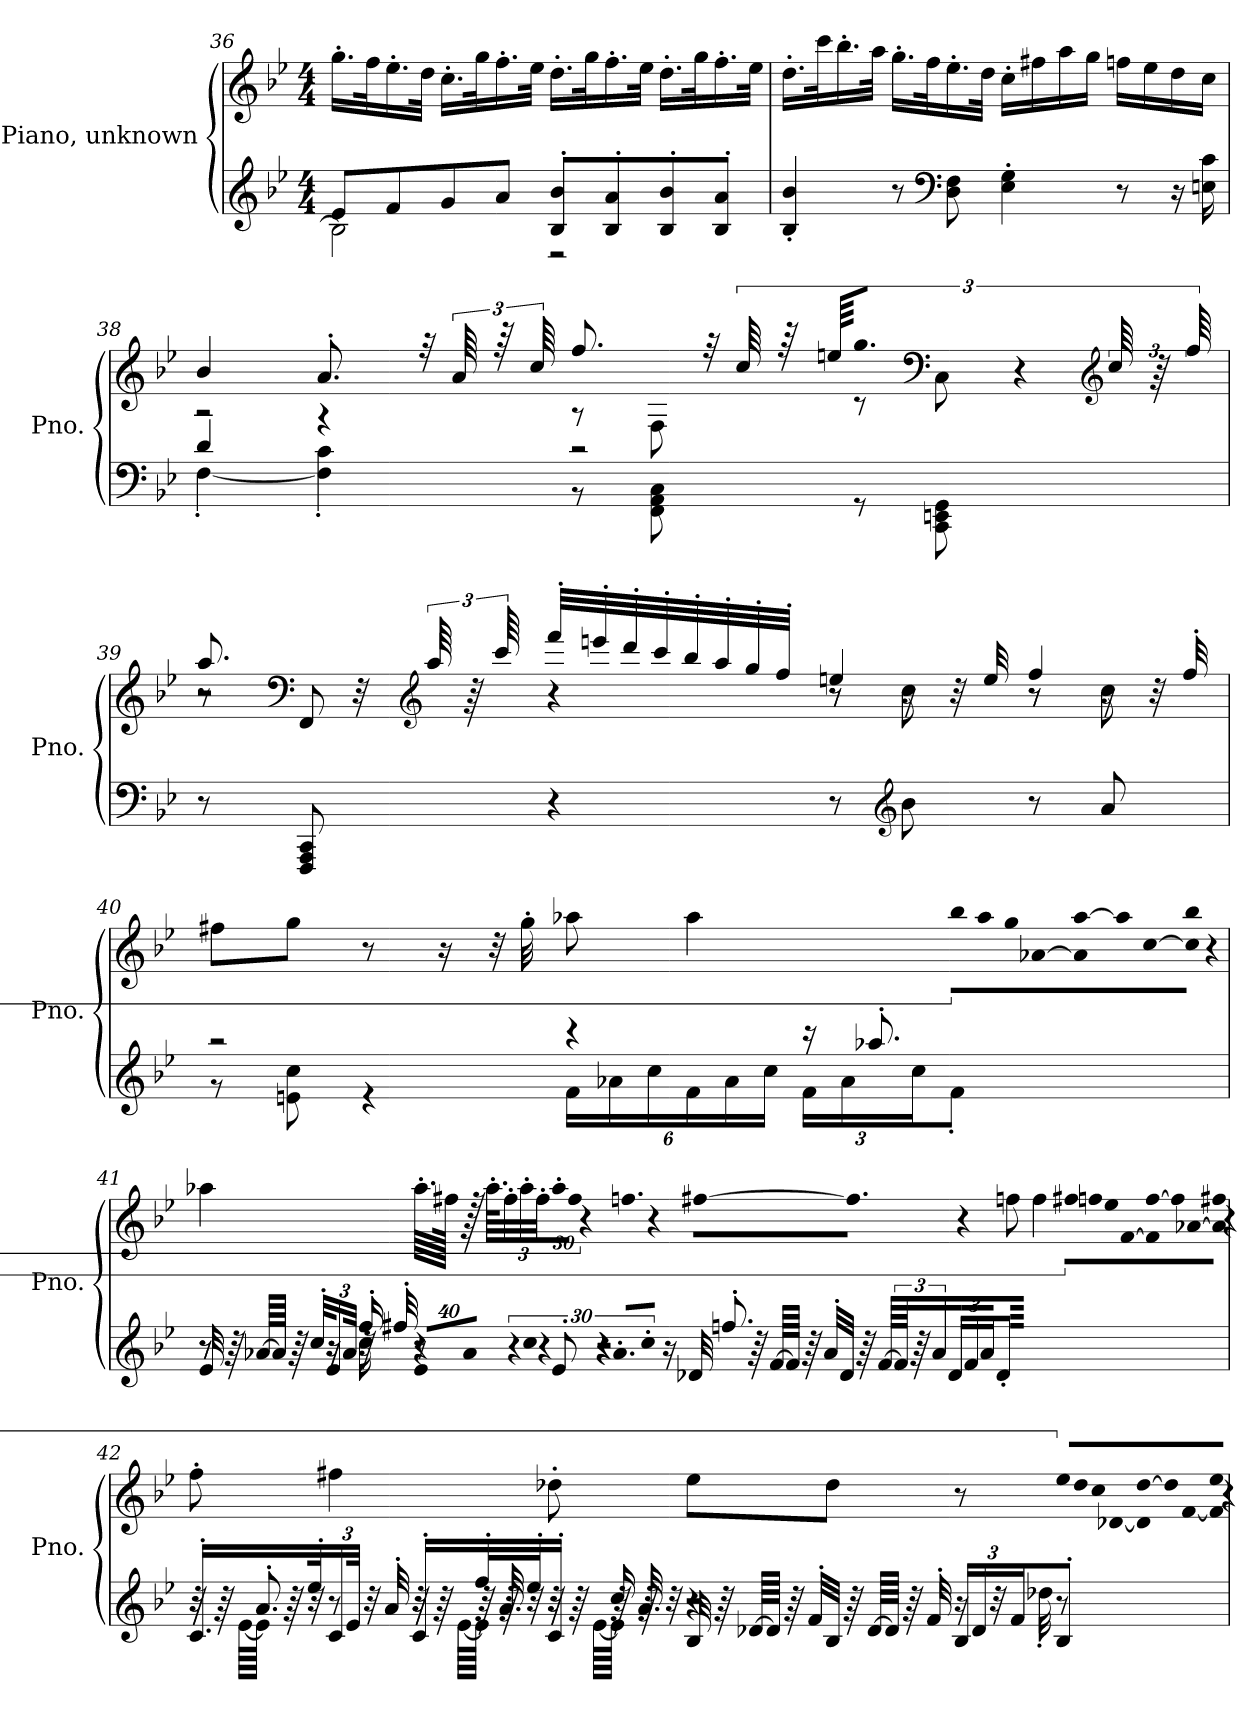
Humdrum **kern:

**kern	**kern
*part1	*part1
*staff2	*staff1
*I"Piano, unknown	*
*I'Pno.	*
*clefG2	*clefG2
*k[b-e-]	*k[b-e-]
*M4/4	*M4/4
=36	=36
*^	*
8e-/L	2B-\]	16.gg'\LL
.	.	32ff\K
8f/	.	16.ee-'\
.	.	32dd\JJk
8g/	.	16.cc'\LL
.	.	32gg\K
8a/J	.	16.ff'\
.	.	32ee-\JJk
8B-/' 8b-/'L	2r	16.dd'\LL
.	.	32gg\K
8B-/' 8a/'	.	16.ff'\
.	.	32ee-\JJk
8B-/' 8b-/'	.	16.dd'\LL
.	.	32gg\K
8B-/' 8a/'J	.	16.ff'\
.	.	32ee-\JJk
*v	*v	*
!!LO:PB:g=z
=37	=37
4B-/' 4b-/'	16.dd'\LL
.	32ccc\K
.	16.bb-'\
.	32aa\JJk
8r	16.gg'\LL
.	32ff\K
*clefF4	*
8D\ 8F\	16.ee-'\
.	32dd\JJk
4E-\' 4G\'	16cc'\LL
.	16ff#X\
.	16aa\
.	16gg\JJ
8r	16ffn\LL
.	16ee-\
16r	16dd\
16En\ 16c\	16cc\JJ
!!LO:LB:g=z
=38	=38
*^	*^
4d/	[4F'\	4b-/	2r
4r	4F\]' 4c\'	8.a'/	.
.	.	32r	.
.	.	96a/	.
.	.	96r	.
.	.	96cc/	.
2r	8r	8.ff/	8r
.	8FF\ 8AA\ 8C\	.	8F\
.	.	32r	.
.	.	96cc/	.
.	.	96r	.
.	.	96een/KKKL	.
.	8r	8.gg/J	8r
*	*	*clefF4	*
.	8CC\ 8EEn\ 8GG\	.	8C\
.	.	32r	.
*	*	*clefG2	*
.	.	96cc/	.
.	.	96r	.
.	.	96ff/	.
*v	*v	*	*
!!LO:LB:g=z
=39	=39	=39
*	*	*^
8r	8.aa/	2r	8r
*	*clefF4	*	*
8FFF/ 8AAA/ 8CC/	.	.	8FF/
.	32r	.	.
*	*clefG2	*	*
.	96aa/	.	.
.	96r	.	.
.	96ccc/	.	.
4r	32fff'/LLL	.	4r
.	32eeen'/	.	.
.	32ddd'/	.	.
.	32ccc'/	.	.
.	32bb-'/	.	.
.	32aa'/	.	.
.	32gg'/	.	.
.	32ff'/JJJ	.	.
8r	8r	8r	4een/
*clefG2	*	*	*
8b-\	16r	8cc\	.
.	32r	.	.
.	32ee/	.	.
8r	8r	8r	4ff/
8a/	16r	8cc\	.
.	32r	.	.
.	32ff'/	.	.
*	*v	*v	*v
!!LO:LB:g=z
=40	=40
*^	*
2r	8r	8ff#X\L
.	8en\ 8cc\	8gg\J
.	4r	8r
.	.	16r
.	.	32r
.	.	32gg'\
*	*Xbrackettup	*
4r	24f\LL	8aa-X\
.	24a-X\	.
.	24cc\	.
.	24f\	4aa-\
.	24a-\	.
.	24cc\JJ	.
16r	24f\LL	.
.	24a-\	.
8.aa-X'/	.	.
.	24cc\J	.
!	!	!LO:N:vis=64
.	8f'\J	640%9bb-\LLLL
!	!	!LO:N:vis=64
.	.	640%9aa-\
!	!	!LO:N:vis=64
.	.	640%9gg\
!	!	!LO:N:vis=64
.	.	[640%9a-X\
!	!	!LO:N:vis=64
.	.	640%9a-\] [640%9aa-\
!	!	!LO:N:vis=64
.	.	640%9aa-\]
!	!	!LO:N:vis=64
.	.	[640%9cc\
!	!	!LO:N:vis=64
.	.	640%9cc\] 640%9bb-\JJJJ
!	!	!LO:N:vis=64
.	.	640%9r
640ryy	640ryy	.
!!LO:LB:g=z
=41	=41	=41
*	*^	*
8r	8r	32e-/	4aa-X\
.	.	64r	.
.	.	[64a-X/LLLL	.
.	.	64a-/JJJJ]	.
.	.	64r	.
.	.	32cc'/KLL	.
16r	16r	24e-/	.
.	.	48a-/JJk	.
16ff'/	16cc\	32r	.
.	.	32ff#X'/	.
*	*	*brackettup	*
!	!	!LO:N:vis=32	!
8r	4r	640%23e-/LLL	64.aa-'\LLLL
.	.	.	128ff#X\JJJJk
.	.	.	128r
!	!	!LO:N:vis=32	!
.	.	640%23a-/JJJ	.
.	.	.	64.aa-'\KLLL
*	*	*	*Xbrackettup
.	.	.	48ff#'\
!	!	!LO:N:vis=64	!
.	.	960%17r	.
.	.	.	48aa-'\
!	!	!LO:N:vis=64	!
.	.	960%17cc/	.
.	.	.	48ff#'\
!	!	!LO:N:vis=32	!
.	.	640%23r	.
*	*	*	*brackettup
!	!	!	!LO:N:vis=64
8e-'/	.	.	960%17aa-'\L
!	!	!	!LO:N:vis=64
.	.	.	960%17ff#\JJJJ
!	!	!LO:N:vis=64	!
.	.	960%17r	.
.	.	.	1920ryy
!	!	!LO:N:vis=32.	!LO:N:vis=128
.	.	1920%103a-'/LLL	1920%17r
!	!	!	!LO:N:vis=64.
.	.	.	640%17ffn\
!	!	!	!LO:N:vis=128
.	.	.	1920%17r
!	!	!	!LO:N:vis=256
.	.	.	[1920%17ff#X\KLLLL
!	!	!	!LO:N:vis=64.
.	.	.	640%17ff#\JJJJ]
!	!	!LO:N:vis=32	!
.	.	640%23cc'/JJJ	.
.	.	.	1920ryy
!	!	!	!LO:N:vis=128
.	.	.	1920%17r
4r	2r	.	8ffn\
.	.	32d-X/	.
.	.	64r	.
.	.	[64f/LLLL	.
.	.	64f/JJJJ]	.
.	.	64r	.
.	.	32a-'/LLL	.
.	.	.	4ff\
.	.	32d-/JJJ	.
.	.	64r	.
.	.	[64f/LLLL	.
.	.	96f/JJJJ]	.
.	.	96r	.
.	.	24a-/	.
16r	.	.	.
*	*	*Xbrackettup	*
.	.	24d-/LL	.
.	.	24f/	.
8.ffn'/	.	.	.
.	.	24a-/J	.
!	!	!	!LO:N:vis=64
.	.	.	640%9ff#X\LLLL
.	.	8d-'/J	.
!	!	!	!LO:N:vis=64
.	.	.	640%9ffn\
!	!	!	!LO:N:vis=64
.	.	.	640%9ee-\
!	!	!	!LO:N:vis=64
.	.	.	[640%9f\
!	!	!	!LO:N:vis=64
.	.	.	640%9f\] [640%9ff\
!	!	!	!LO:N:vis=64
.	.	.	640%9ff\]
!	!	!	!LO:N:vis=64
.	.	.	[640%9a-X\
!	!	!	!LO:N:vis=64
.	.	.	640%9a-\] 640%9ff#X\JJJJ
!	!	!	!LO:N:vis=64
.	.	.	640%9r
960ryy	960ryy	.	.
.	.	960ryy	.
1920ryy	1920ryy	.	.
!!LO:LB:g=z
=42	=42	=42	=42
16r	32r	16.c'/LL	8ff'\
.	64r	.	.
.	[64e-\LLLL	.	.
8.a'/	64e-\JJJJ]	.	.
.	64r	.	.
.	32r	32ee-'/K	.
.	8r	24c/	4ff#X\
.	.	48e-/JJk	.
.	.	32r	.
.	.	32a'/	.
16r	32r	16c'/LL	.
.	64r	.	.
.	[64e-\LLLL	.	.
64r	64e-\JJJJ]	32ff'/L	.
32.a/	64r	.	.
.	32r	32ee-'/J	.
16r	32r	16c'/JJ	8dd-X'\
.	64r	.	.
.	[64e-\LLLL	.	.
16cc/	64e-\JJJJ]	64r	.
.	64r	32.a/	.
.	32r	.	.
2r	4r	32B-/	8ee-\L
.	.	64r	.
.	.	[64d-X/LLLL	.
.	.	64d-/JJJJ]	.
.	.	64r	.
.	.	32f'/LLL	.
.	.	32B-/JJJ	8dd-\J
.	.	64r	.
.	.	[64d-/LLLL	.
.	.	64d-/JJJJ]	.
.	.	64r	.
.	.	32f'/	.
.	16r	24B-/LL	8r
.	.	24d-/	.
.	32r	.	.
.	.	24f/J	.
.	32dd-X'\	.	.
!	!	!	!LO:N:vis=64
.	8r	8B-'/J	640%9ee-/LLLL
!	!	!	!LO:N:vis=64
.	.	.	640%9dd-/
!	!	!	!LO:N:vis=64
.	.	.	640%9cc/
!	!	!	!LO:N:vis=64
.	.	.	[640%9d-X/
!	!	!	!LO:N:vis=64
.	.	.	640%9d-/] [640%9dd-/
!	!	!	!LO:N:vis=64
.	.	.	640%9dd-/]
!	!	!	!LO:N:vis=64
.	.	.	[640%9f/
!	!	!	!LO:N:vis=64
.	.	.	640%9f/] 640%9ee-/JJJJ
!	!	!	!LO:N:vis=64
.	.	.	640%9r
640ryy	640ryy	640ryy	.
*v	*v	*v	*
=	=
*-	*-
